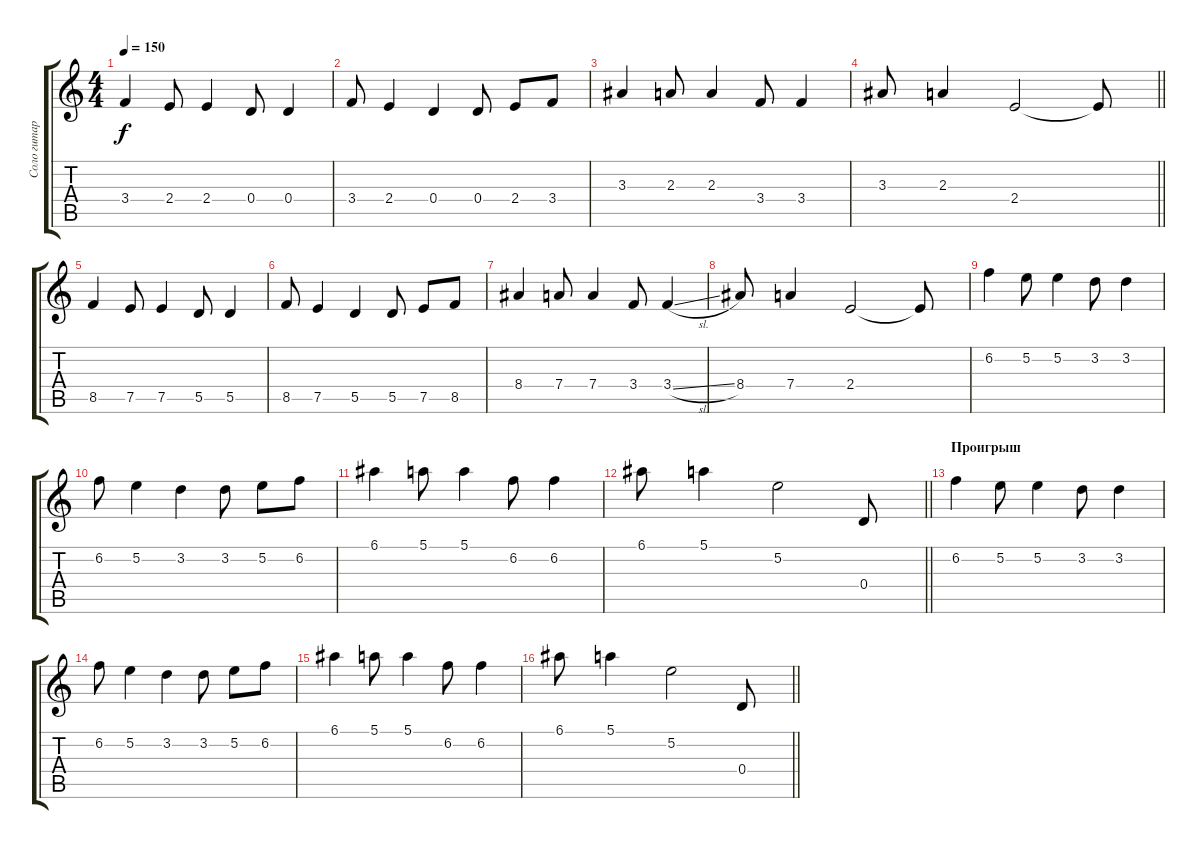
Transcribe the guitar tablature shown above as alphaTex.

\track ("Соло гитара" "Соло гитар") {instrument acousticguitarsteel}
\staff {score tabs}
\tuning (E4 B3 G3 D3 A2 E2) {hide}
\ts (4 4)
\tempo 150
\clef g2
\ks c
3.4.4{dy f} 2.4.8 2.4.4 0.4.8 0.4.4 |
3.4.8 2.4.4 0.4.4 0.4.8 2.4.8 3.4.8 |
3.3.4 2.3.8 2.3.4 3.4.8 3.4.4 |
\barLineRight lightlight
3.3.8 2.3.4 2.4.2 2.4{t}.8 |
\section ("" " ")
8.5.4 7.5.8 7.5.4 5.5.8 5.5.4 |
8.5.8 7.5.4 5.5.4 5.5.8 7.5.8 8.5.8 |
8.4.4 7.4.8 7.4.4 3.4.8 3.4{sl}.4 |
8.4.8 7.4.4 2.4.2 2.4{t}.8 |
6.2.4 5.2.8 5.2.4 3.2.8 3.2.4 |
6.2.8 5.2.4 3.2.4 3.2.8 5.2.8 6.2.8 |
6.1.4 5.1.8 5.1.4 6.2.8 6.2.4 |
\barLineRight lightlight
6.1.8 5.1.4 5.2.2 0.4.8 |
\section ("" "Проигрыш")
6.2.4 5.2.8 5.2.4 3.2.8 3.2.4 |
6.2.8 5.2.4 3.2.4 3.2.8 5.2.8 6.2.8 |
6.1.4 5.1.8 5.1.4 6.2.8 6.2.4 |
\barLineRight lightlight
6.1.8 5.1.4 5.2.2 0.4.8
